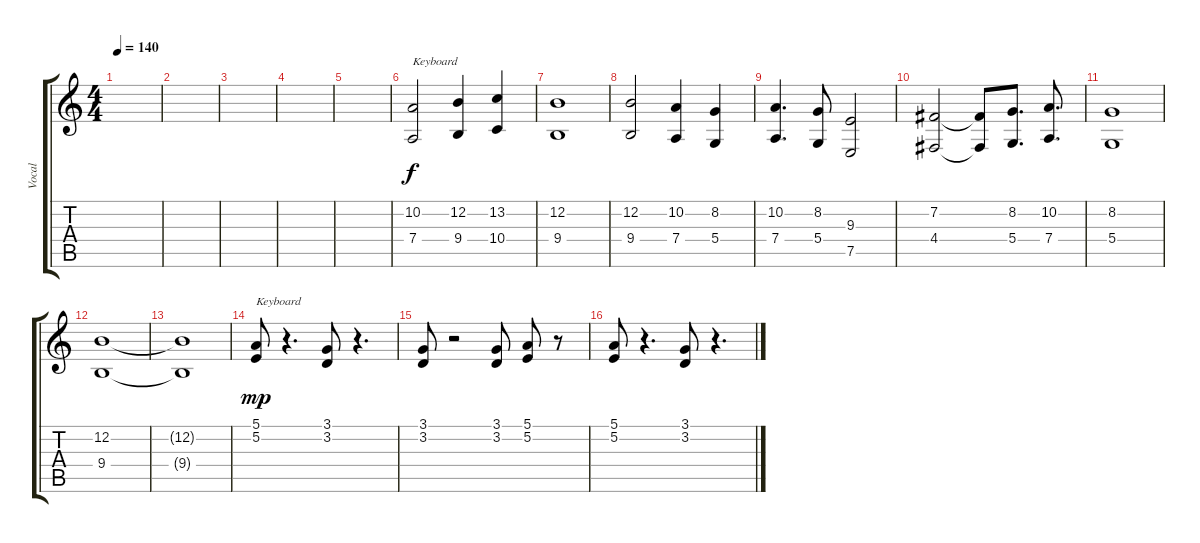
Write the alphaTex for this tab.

\track ("Vocal" "Vocal") {instrument frenchhorn}
\staff {score tabs}
\tuning (E4 B3 G3 D3 A2 E2) {hide}
\ts (4 4)
\tempo 140
\clef g2
\ks c
|
|
|
|
|
(10.2 7.4).2{txt "Keyboard" volume 12 balance 2 instrument stringensemble1} (12.2 9.4).4 (13.2 10.4).4 |
(12.2 9.4).1 |
(12.2 9.4).2 (10.2 7.4).4 (8.2 5.4).4 |
(10.2 7.4).4{d} (8.2 5.4).8 (9.3 7.5).2 |
(7.2 4.4).2 (7.2{t} 4.4{t}).8 (8.2 5.4).8{d} (10.2 7.4).8{d} |
(8.2 5.4).1 |
(12.2 9.4).1 |
(12.2{t} 9.4{t}).1 |
(5.1 5.2).8{txt "Keyboard" dy mp volume 10 balance 4 instrument flute} r.4{d} (3.1 3.2).8 r.4{d} |
(3.1 3.2).8 r.2 (3.1 3.2).8 (5.1 5.2).8 r.8 |
(5.1 5.2).8 r.4{d} (3.1 3.2).8 r.4{d}
